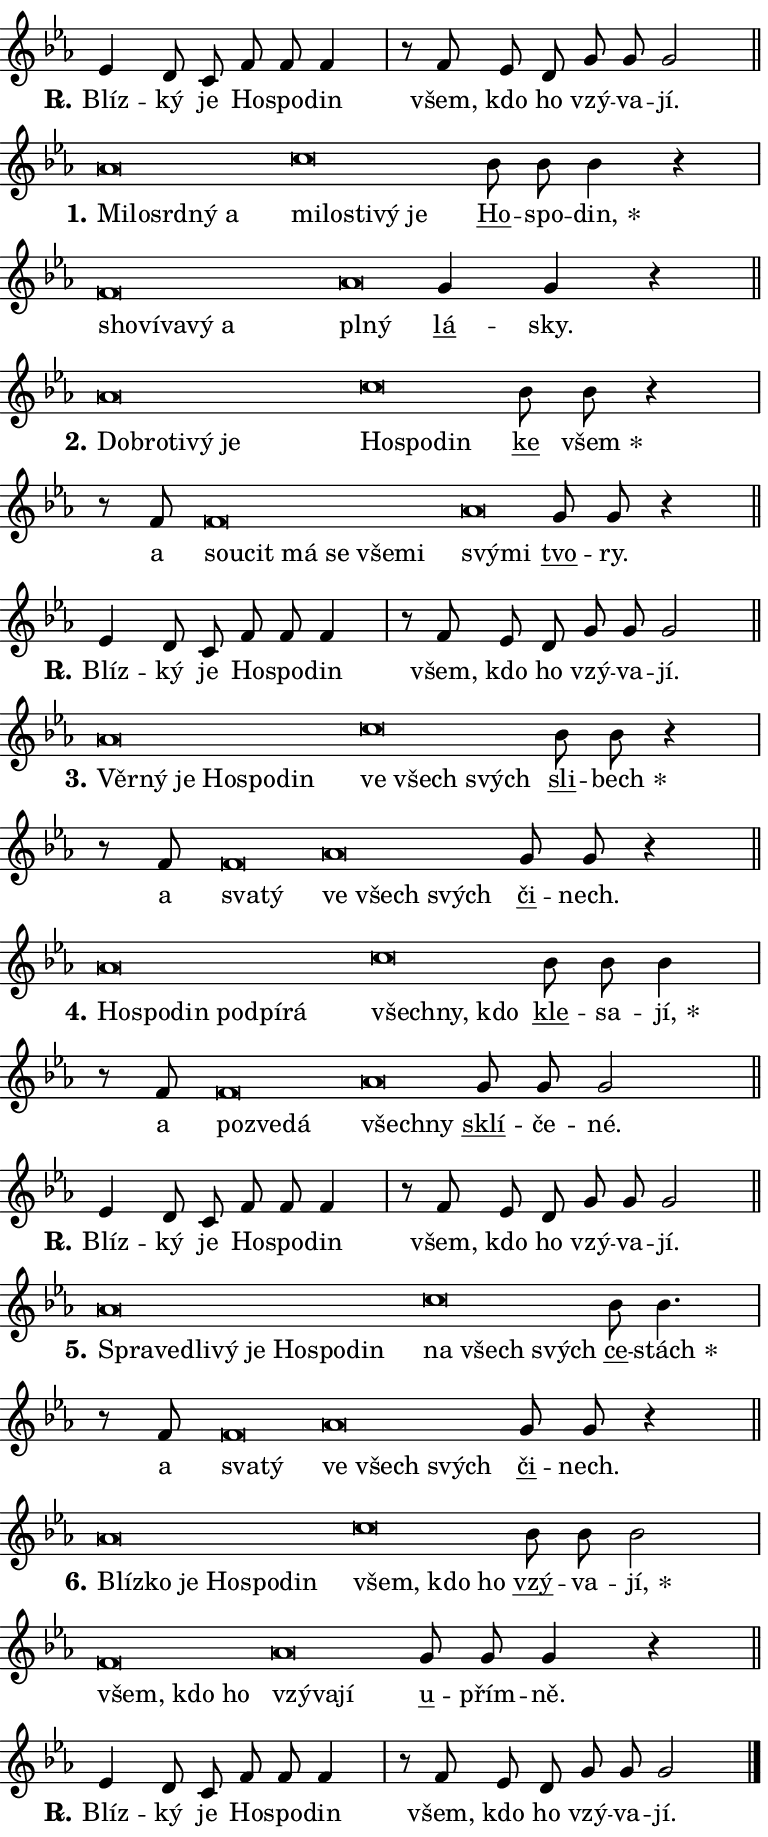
\version "2.24.0"
\header { tagline = "" }
\paper {
  indent = 0\cm
  top-margin = 0\cm
  right-margin = 0.13\cm % to fit lyric hyphens
  bottom-margin = 0\cm
  left-margin = 0\cm
  paper-width = 13\cm
  page-breaking = #ly:one-page-breaking
  system-system-spacing.basic-distance = #11
  score-system-spacing.basic-distance = #11
  ragged-last = ##f
}


%% Author: Thomas Morley
%% https://lists.gnu.org/archive/html/lilypond-user/2020-05/msg00002.html
#(define (line-position grob)
"Returns position of @var[grob} in current system:
   @code{'start}, if at first time-step
   @code{'end}, if at last time-step
   @code{'middle} otherwise
"
  (let* ((col (ly:item-get-column grob))
         (ln (ly:grob-object col 'left-neighbor))
         (rn (ly:grob-object col 'right-neighbor))
         (col-to-check-left (if (ly:grob? ln) ln col))
         (col-to-check-right (if (ly:grob? rn) rn col))
         (break-dir-left
           (and
             (ly:grob-property col-to-check-left 'non-musical #f)
             (ly:item-break-dir col-to-check-left)))
         (break-dir-right
           (and
             (ly:grob-property col-to-check-right 'non-musical #f)
             (ly:item-break-dir col-to-check-right))))
        (cond ((eqv? 1 break-dir-left) 'start)
              ((eqv? -1 break-dir-right) 'end)
              (else 'middle))))

#(define (tranparent-at-line-position vctor)
  (lambda (grob)
  "Relying on @code{line-position} select the relevant enry from @var{vctor}.
Used to determine transparency,"
    (case (line-position grob)
      ((end) (not (vector-ref vctor 0)))
      ((middle) (not (vector-ref vctor 1)))
      ((start) (not (vector-ref vctor 2))))))

noteHeadBreakVisibility =
#(define-music-function (break-visibility)(vector?)
"Makes @code{NoteHead}s transparent relying on @var{break-visibility}"
#{
  \override NoteHead.transparent =
    #(tranparent-at-line-position break-visibility)
#})

#(define delete-ledgers-for-transparent-note-heads
  (lambda (grob)
    "Reads whether a @code{NoteHead} is transparent.
If so this @code{NoteHead} is removed from @code{'note-heads} from
@var{grob}, which is supposed to be @code{LedgerLineSpanner}.
As a result ledgers are not printed for this @code{NoteHead}"
    (let* ((nhds-array (ly:grob-object grob 'note-heads))
           (nhds-list
             (if (ly:grob-array? nhds-array)
                 (ly:grob-array->list nhds-array)
                 '()))
           ;; Relies on the transparent-property being done before
           ;; Staff.LedgerLineSpanner.after-line-breaking is executed.
           ;; This is fragile ...
           (to-keep
             (remove
               (lambda (nhd)
                 (ly:grob-property nhd 'transparent #f))
               nhds-list)))
      ;; TODO find a better method to iterate over grob-arrays, similiar
      ;; to filter/remove etc for lists
      ;; For now rebuilt from scratch
      (set! (ly:grob-object grob 'note-heads)  '())
      (for-each
        (lambda (nhd)
          (ly:pointer-group-interface::add-grob grob 'note-heads nhd))
        to-keep))))

squashNotes = {
  \override NoteHead.X-extent = #'(-0.2 . 0.2)
  \override NoteHead.Y-extent = #'(-0.75 . 0)
  \override NoteHead.stencil =
    #(lambda (grob)
       (let ((pos (ly:grob-property grob 'staff-position)))
         (begin
           (if (< pos -7) (display "ERROR: Lower brevis then expected\n") (display ""))
           (if (<= pos -6) ly:text-interface::print ly:note-head::print))))
}
unSquashNotes = {
  \revert NoteHead.X-extent
  \revert NoteHead.Y-extent
  \revert NoteHead.stencil
}

hideNotes = \noteHeadBreakVisibility #begin-of-line-visible
unHideNotes = \noteHeadBreakVisibility #all-visible

% work-around for resetting accidentals
% https://lilypond.org/doc/v2.23/Documentation/notation/displaying-rhythms#unmetered-music
cadenzaMeasure = {
  \cadenzaOff
  \partial 1024 s1024
  \cadenzaOn
}

#(define-markup-command (accent layout props text) (markup?)
  "Underline accented syllable"
  (interpret-markup layout props
    #{\markup \override #'(offset . 4.3) \underline { #text }#}))

responsum = \markup \concat {
  "R" \hspace #-1.05 \path #0.1 #'((moveto 0 0.07) (lineto 0.9 0.8)) \hspace #0.05 "."
}

spaceSize = #0.6828661417322834 % exact space size for TeX Gyre Schola

\layout {
  \context {
    \Staff
    \remove "Time_signature_engraver"
    \override LedgerLineSpanner.after-line-breaking = #delete-ledgers-for-transparent-note-heads
  }
  \context {
    \Lyrics {
      \override LyricSpace.minimum-distance = \spaceSize
      \override LyricText.font-name = #"TeX Gyre Schola"
      \override LyricText.font-size = 1
      \override StanzaNumber.font-name = #"TeX Gyre Schola Bold"
      \override StanzaNumber.font-size = 1
    }
  }
  \context {
    \Score 
    \override NoteHead.text =
      #(lambda (grob) 
        (let ((pos (ly:grob-property grob 'staff-position)))
          #{\markup {
            \combine
              \halign #-0.55 \raise #(if (= pos -6) 0 0.5) \override #'(thickness . 2) \draw-line #'(3.2 . 0)
              \musicglyph "noteheads.sM1"
          }#}))
  }
}

% magnetic-lyrics.ily
%
%   written by
%     Jean Abou Samra <jean@abou-samra.fr>
%     Werner Lemberg <wl@gnu.org>
%
%   adapted by
%     Jiri Hon <jiri.hon@gmail.com>
%
% Version 2022-Apr-15

% https://www.mail-archive.com/lilypond-user@gnu.org/msg149350.html

#(define (Left_hyphen_pointer_engraver context)
   "Collect syllable-hyphen-syllable occurrences in lyrics and store
them in properties.  This engraver only looks to the left.  For
example, if the lyrics input is @code{foo -- bar}, it does the
following.

@itemize @bullet
@item
Set the @code{text} property of the @code{LyricHyphen} grob between
@q{foo} and @q{bar} to @code{foo}.

@item
Set the @code{left-hyphen} property of the @code{LyricText} grob with
text @q{foo} to the @code{LyricHyphen} grob between @q{foo} and
@q{bar}.
@end itemize

Use this auxiliary engraver in combination with the
@code{lyric-@/text::@/apply-@/magnetic-@/offset!} hook."
   (let ((hyphen #f)
         (text #f))
     (make-engraver
      (acknowledgers
       ((lyric-syllable-interface engraver grob source-engraver)
        (set! text grob)))
      (end-acknowledgers
       ((lyric-hyphen-interface engraver grob source-engraver)
        ;(when (not (grob::has-interface grob 'lyric-space-interface))
          (set! hyphen grob)));)
      ((stop-translation-timestep engraver)
       (when (and text hyphen)
         (ly:grob-set-object! text 'left-hyphen hyphen))
       (set! text #f)
       (set! hyphen #f)))))

#(define (lyric-text::apply-magnetic-offset! grob)
   "If the space between two syllables is less than the value in
property @code{LyricText@/.details@/.squash-threshold}, move the right
syllable to the left so that it gets concatenated with the left
syllable.

Use this function as a hook for
@code{LyricText@/.after-@/line-@/breaking} if the
@code{Left_@/hyphen_@/pointer_@/engraver} is active."
   (let ((hyphen (ly:grob-object grob 'left-hyphen #f)))
     (when hyphen
       (let ((left-text (ly:spanner-bound hyphen LEFT)))
         (when (grob::has-interface left-text 'lyric-syllable-interface)
           (let* ((common (ly:grob-common-refpoint grob left-text X))
                  (this-x-ext (ly:grob-extent grob common X))
                  (left-x-ext
                   (begin
                     ;; Trigger magnetism for left-text.
                     (ly:grob-property left-text 'after-line-breaking)
                     (ly:grob-extent left-text common X)))
                  ;; `delta` is the gap width between two syllables.
                  (delta (- (interval-start this-x-ext)
                            (interval-end left-x-ext)))
                  (details (ly:grob-property grob 'details))
                  (threshold (assoc-get 'squash-threshold details 0.2)))
             (when (< delta threshold)
               (let* (;; We have to manipulate the input text so that
                      ;; ligatures crossing syllable boundaries are not
                      ;; disabled.  For languages based on the Latin
                      ;; script this is essentially a beautification.
                      ;; However, for non-Western scripts it can be a
                      ;; necessity.
                      (lt (ly:grob-property left-text 'text))
                      (rt (ly:grob-property grob 'text))
                      (is-space (grob::has-interface hyphen 'lyric-space-interface))
                      (space (if is-space " " ""))
                      (extra-delta (if is-space spaceSize 0))
                      ;; Append new syllable.
                      (ltrt-space (if (and (string? lt) (string? rt))
                                (string-append lt space rt)
                                (make-concat-markup (list lt space rt))))
                      ;; Right-align `ltrt` to the right side.
                      (ltrt-space-markup (grob-interpret-markup
                               grob
                               (make-translate-markup
                                (cons (interval-length this-x-ext) 0)
                                (make-right-align-markup ltrt-space)))))
                 (begin
                   ;; Don't print `left-text`.
                   (ly:grob-set-property! left-text 'stencil #f)
                   ;; Set text and stencil (which holds all collected
                   ;; syllables so far) and shift it to the left.
                   (ly:grob-set-property! grob 'text ltrt-space)
                   (ly:grob-set-property! grob 'stencil ltrt-space-markup)
                   (ly:grob-translate-axis! grob (- (- delta extra-delta)) X))))))))))


#(define (lyric-hyphen::displace-bounds-first grob)
   ;; Make very sure this callback isn't triggered too early.
   (let ((left (ly:spanner-bound grob LEFT))
         (right (ly:spanner-bound grob RIGHT)))
     (ly:grob-property left 'after-line-breaking)
     (ly:grob-property right 'after-line-breaking)
     (ly:lyric-hyphen::print grob)))

squashThreshold = #0.4

\layout {
  \context {
    \Lyrics
    \consists #Left_hyphen_pointer_engraver
    \override LyricText.after-line-breaking =
      #lyric-text::apply-magnetic-offset!
    \override LyricHyphen.stencil = #lyric-hyphen::displace-bounds-first
    \override LyricText.details.squash-threshold = \squashThreshold
    \override LyricHyphen.minimum-distance = 0
    \override LyricHyphen.minimum-length = \squashThreshold
  }
}

squashText = \override LyricText.details.squash-threshold = 9999
unSquashText = \override LyricText.details.squash-threshold = \squashThreshold

leftText = \override LyricText.self-alignment-X = #LEFT
unLeftText = \revert LyricText.self-alignment-X

starOffset = #(lambda (grob) 
                (let ((x_offset (ly:self-alignment-interface::aligned-on-x-parent grob)))
                  (if (= x_offset 0) 0 (+ x_offset 1.2))))

star = #(define-music-function (syllable)(string?)
"Append star separator at the end of a syllable"
#{
  \once \override LyricText.X-offset = #starOffset
  \lyricmode { \markup {
    #syllable
    \override #'((font-name . "TeX Gyre Schola Bold")) \hspace #0.2 \lower #0.65 \larger "*"
  } }
#})

starAccent = #(define-music-function (syllable)(string?)
"Append star separator at the end of a syllable and make accent"
#{
  \once \override LyricText.X-offset = #starOffset
  \lyricmode { \markup {
    \accent #syllable
    \override #'((font-name . "TeX Gyre Schola Bold")) \hspace #0.2 \lower #0.65 \larger "*"
  } }
#})

breath = #(define-music-function (syllable)(string?)
"Append breathing indicator at the end of a syllable"
#{
  \lyricmode { \markup { #syllable "+" } }
#})

optionalBreath = #(define-music-function (syllable)(string?)
"Append optional breathing indicator at the end of a syllable"
#{
  \lyricmode { \markup { #syllable "(+)" } }
#})


\score {
    <<
        \new Voice = "melody" { \cadenzaOn \key es \major \relative { es'4 d8 c f f f4 \cadenzaMeasure \bar "|" r8 f es d \bar "" g g g2 \cadenzaMeasure \bar "||" \break } }
        \new Lyrics \lyricsto "melody" { \lyricmode { \set stanza = \responsum
Blíz -- ký je Ho -- spo -- din všem, kdo ho vzý -- va -- jí. } }
    >>
    \layout {}
}

\score {
    <<
        \new Voice = "melody" { \cadenzaOn \key es \major \relative { \squashNotes as'\breve*1/16 \hideNotes \breve*1/16 \bar "" \breve*1/16 \bar "" \breve*1/16 \breve*1/16 \bar "" \unHideNotes \unSquashNotes \squashNotes c\breve*1/16 \hideNotes \breve*1/16 \bar "" \breve*1/16 \bar "" \breve*1/16 \breve*1/16 \bar "" \unHideNotes \unSquashNotes \bar "" bes8 bes bes4 r \cadenzaMeasure \bar "|" \squashNotes f\breve*1/16 \hideNotes \breve*1/16 \bar "" \breve*1/16 \bar "" \breve*1/16 \breve*1/16 \bar "" \unHideNotes \unSquashNotes \squashNotes as\breve*1/16 \hideNotes \breve*1/16 \bar "" \unHideNotes \unSquashNotes \bar "" g4 g r \cadenzaMeasure \bar "||" \break } }
        \new Lyrics \lyricsto "melody" { \lyricmode { \set stanza = "1."
\leftText Mi -- \squashText lo -- srd -- ný a \unSquashText mi -- \squashText lo -- sti -- vý je \unLeftText \unSquashText \markup \accent Ho -- spo -- \star din, \leftText sho -- \squashText ví -- va -- vý a \unSquashText pl -- \squashText ný \unLeftText \unSquashText \markup \accent lá -- sky. } }
    >>
    \layout {}
}

\score {
    <<
        \new Voice = "melody" { \cadenzaOn \key es \major \relative { \squashNotes as'\breve*1/16 \hideNotes \breve*1/16 \bar "" \breve*1/16 \bar "" \breve*1/16 \breve*1/16 \bar "" \unHideNotes \unSquashNotes \squashNotes c\breve*1/16 \hideNotes \breve*1/16 \breve*1/16 \bar "" \unHideNotes \unSquashNotes \bar "" bes8 bes r4 \cadenzaMeasure \bar "|" r8 f \squashNotes f\breve*1/16 \hideNotes \breve*1/16 \bar "" \breve*1/16 \bar "" \breve*1/16 \bar "" \breve*1/16 \breve*1/16 \bar "" \unHideNotes \unSquashNotes \squashNotes as\breve*1/16 \hideNotes \breve*1/16 \bar "" \unHideNotes \unSquashNotes \bar "" g8 g r4 \cadenzaMeasure \bar "||" \break } }
        \new Lyrics \lyricsto "melody" { \lyricmode { \set stanza = "2."
\leftText Dob -- \squashText ro -- ti -- vý je \unSquashText Ho -- \squashText spo -- din \unLeftText \unSquashText \markup \accent ke \star všem a \leftText sou -- \squashText cit má se vše -- mi \unSquashText svý -- \squashText mi \unLeftText \unSquashText \markup \accent tvo -- ry. } }
    >>
    \layout {}
}

\score {
    <<
        \new Voice = "melody" { \cadenzaOn \key es \major \relative { es'4 d8 c f f f4 \cadenzaMeasure \bar "|" r8 f es d \bar "" g g g2 \cadenzaMeasure \bar "||" \break } }
        \new Lyrics \lyricsto "melody" { \lyricmode { \set stanza = \responsum
Blíz -- ký je Ho -- spo -- din všem, kdo ho vzý -- va -- jí. } }
    >>
    \layout {}
}

\score {
    <<
        \new Voice = "melody" { \cadenzaOn \key es \major \relative { \squashNotes as'\breve*1/16 \hideNotes \breve*1/16 \bar "" \breve*1/16 \bar "" \breve*1/16 \bar "" \breve*1/16 \breve*1/16 \bar "" \unHideNotes \unSquashNotes \squashNotes c\breve*1/16 \hideNotes \breve*1/16 \breve*1/16 \bar "" \unHideNotes \unSquashNotes \bar "" bes8 bes r4 \cadenzaMeasure \bar "|" r8 f \squashNotes f\breve*1/16 \hideNotes \breve*1/16 \bar "" \unHideNotes \unSquashNotes \squashNotes as\breve*1/16 \hideNotes \breve*1/16 \breve*1/16 \bar "" \unHideNotes \unSquashNotes \bar "" g8 g r4 \cadenzaMeasure \bar "||" \break } }
        \new Lyrics \lyricsto "melody" { \lyricmode { \set stanza = "3."
\leftText Věr -- \squashText ný je Ho -- spo -- din \unSquashText ve \squashText všech svých \unLeftText \unSquashText \markup \accent sli -- \star bech a \leftText sva -- \squashText tý \unSquashText ve \squashText všech svých \unLeftText \unSquashText \markup \accent či -- nech. } }
    >>
    \layout {}
}

\score {
    <<
        \new Voice = "melody" { \cadenzaOn \key es \major \relative { \squashNotes as'\breve*1/16 \hideNotes \breve*1/16 \bar "" \breve*1/16 \bar "" \breve*1/16 \bar "" \breve*1/16 \breve*1/16 \bar "" \unHideNotes \unSquashNotes \squashNotes c\breve*1/16 \hideNotes \breve*1/16 \breve*1/16 \bar "" \unHideNotes \unSquashNotes \bar "" bes8 bes bes4 \cadenzaMeasure \bar "|" r8 f \squashNotes f\breve*1/16 \hideNotes \breve*1/16 \breve*1/16 \bar "" \unHideNotes \unSquashNotes \squashNotes as\breve*1/16 \hideNotes \breve*1/16 \bar "" \unHideNotes \unSquashNotes \bar "" g8 g g2 \cadenzaMeasure \bar "||" \break } }
        \new Lyrics \lyricsto "melody" { \lyricmode { \set stanza = "4."
\leftText Ho -- \squashText spo -- din pod -- pí -- rá \unSquashText všech -- \squashText ny, kdo \unLeftText \unSquashText \markup \accent kle -- sa -- \star jí, a \leftText po -- \squashText zve -- dá \unSquashText všech -- \squashText ny \unLeftText \unSquashText \markup \accent sklí -- če -- né. } }
    >>
    \layout {}
}

\score {
    <<
        \new Voice = "melody" { \cadenzaOn \key es \major \relative { es'4 d8 c f f f4 \cadenzaMeasure \bar "|" r8 f es d \bar "" g g g2 \cadenzaMeasure \bar "||" \break } }
        \new Lyrics \lyricsto "melody" { \lyricmode { \set stanza = \responsum
Blíz -- ký je Ho -- spo -- din všem, kdo ho vzý -- va -- jí. } }
    >>
    \layout {}
}

\score {
    <<
        \new Voice = "melody" { \cadenzaOn \key es \major \relative { \squashNotes as'\breve*1/16 \hideNotes \breve*1/16 \bar "" \breve*1/16 \bar "" \breve*1/16 \bar "" \breve*1/16 \bar "" \breve*1/16 \bar "" \breve*1/16 \breve*1/16 \bar "" \unHideNotes \unSquashNotes \squashNotes c\breve*1/16 \hideNotes \breve*1/16 \breve*1/16 \bar "" \unHideNotes \unSquashNotes \bar "" bes8 bes4. \cadenzaMeasure \bar "|" r8 f \squashNotes f\breve*1/16 \hideNotes \breve*1/16 \bar "" \unHideNotes \unSquashNotes \squashNotes as\breve*1/16 \hideNotes \breve*1/16 \breve*1/16 \bar "" \unHideNotes \unSquashNotes \bar "" g8 g r4 \cadenzaMeasure \bar "||" \break } }
        \new Lyrics \lyricsto "melody" { \lyricmode { \set stanza = "5."
\leftText Spra -- \squashText ve -- dli -- vý je Ho -- spo -- din \unSquashText na \squashText všech svých \unLeftText \unSquashText \markup \accent ce -- \star stách a \leftText sva -- \squashText tý \unSquashText ve \squashText všech svých \unLeftText \unSquashText \markup \accent či -- nech. } }
    >>
    \layout {}
}

\score {
    <<
        \new Voice = "melody" { \cadenzaOn \key es \major \relative { \squashNotes as'\breve*1/16 \hideNotes \breve*1/16 \bar "" \breve*1/16 \bar "" \breve*1/16 \bar "" \breve*1/16 \breve*1/16 \bar "" \unHideNotes \unSquashNotes \squashNotes c\breve*1/16 \hideNotes \breve*1/16 \breve*1/16 \bar "" \unHideNotes \unSquashNotes \bar "" bes8 bes bes2 \cadenzaMeasure \bar "|" \squashNotes f\breve*1/16 \hideNotes \breve*1/16 \breve*1/16 \bar "" \unHideNotes \unSquashNotes \squashNotes as\breve*1/16 \hideNotes \breve*1/16 \breve*1/16 \bar "" \unHideNotes \unSquashNotes \bar "" g8 g g4 r \cadenzaMeasure \bar "||" \break } }
        \new Lyrics \lyricsto "melody" { \lyricmode { \set stanza = "6."
\leftText Blíz -- \squashText ko je Ho -- spo -- din \unSquashText všem, \squashText kdo ho \unLeftText \unSquashText \markup \accent vzý -- va -- \star jí, \leftText všem, \squashText kdo ho \unSquashText vzý -- \squashText va -- jí \unLeftText \unSquashText \markup \accent u -- přím -- ně. } }
    >>
    \layout {}
}

\score {
    <<
        \new Voice = "melody" { \cadenzaOn \key es \major \relative { es'4 d8 c f f f4 \cadenzaMeasure \bar "|" r8 f es d \bar "" g g g2 \cadenzaMeasure \bar "||" \break } \bar "|." }
        \new Lyrics \lyricsto "melody" { \lyricmode { \set stanza = \responsum
Blíz -- ký je Ho -- spo -- din všem, kdo ho vzý -- va -- jí. } }
    >>
    \layout {}
}
